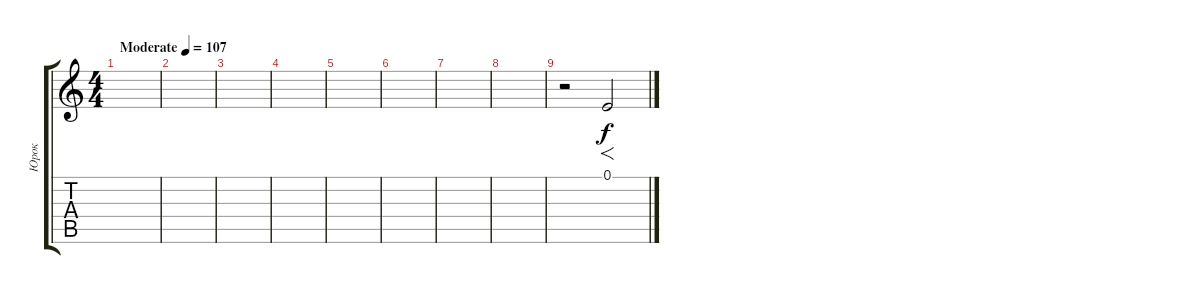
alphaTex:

\track ("Юрок" "Юрок") {instrument reversecymbal}
\staff {score tabs}
\tuning (E4 B3 G3 D3 A2 E2) {hide}
\ts (4 4)
\tempo (107 "Moderate")
\clef g2
\ks c
|
|
|
|
|
|
|
|
r.2 0.1.2{f}
